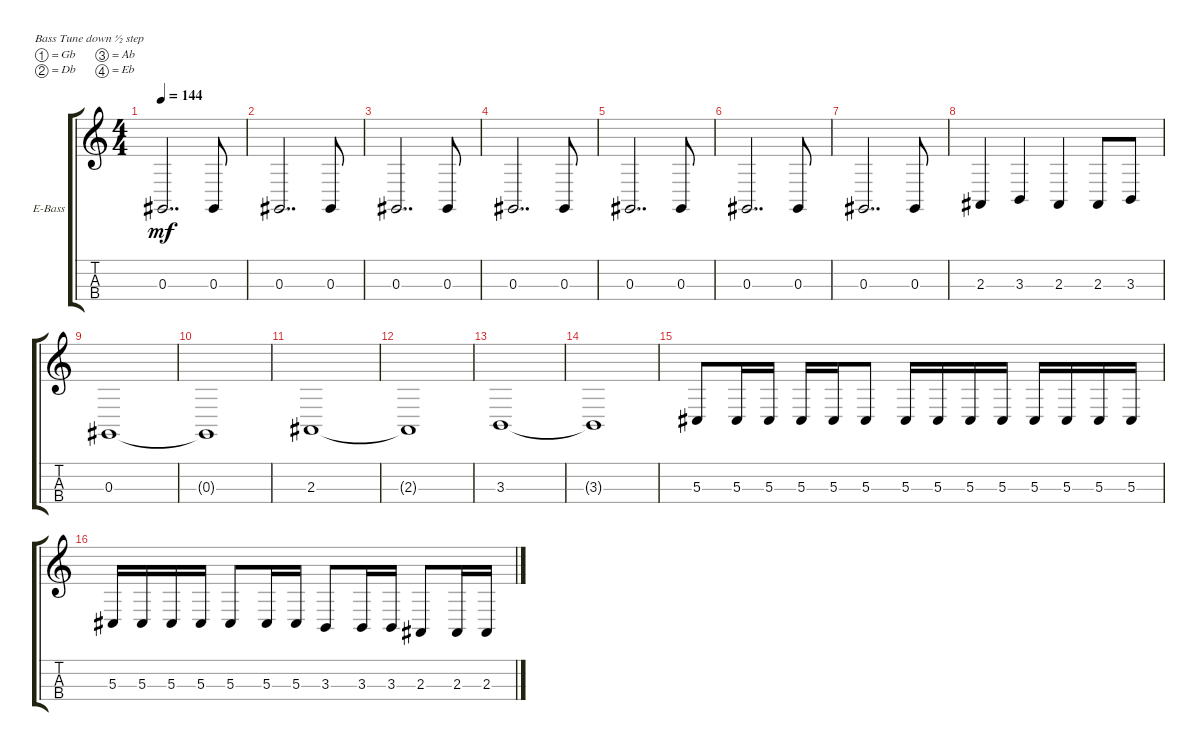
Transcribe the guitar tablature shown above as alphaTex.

\bracketExtendMode groupsimilarinstruments
\firstSystemTrackNameOrientation horizontal
\otherSystemsTrackNameOrientation horizontal
\track ("Bass" "E-Bass") {instrument electricbassfinger}
\staff {score tabs}
\tuning (Gb2 Db2 Ab1 Eb1)
\ts (4 4)
\tempo 144
\clef g2
\ks c
0.3.2{dd dy mf} 0.3.8 |
0.3.2{dd} 0.3.8 |
0.3.2{dd} 0.3.8 |
0.3.2{dd} 0.3.8 |
0.3.2{dd} 0.3.8 |
0.3.2{dd} 0.3.8 |
0.3.2{dd} 0.3.8 |
2.3.4 3.3.4 2.3.4 2.3.8 3.3.8 |
0.3.1 |
0.3{t}.1 |
2.3.1 |
2.3{t}.1 |
3.3.1 |
3.3{t}.1 |
5.3.8 5.3.16 5.3.16 5.3.16 5.3.16 5.3.8 5.3.16 5.3.16 5.3.16 5.3.16 5.3.16 5.3.16 5.3.16 5.3.16 |
5.3.16 5.3.16 5.3.16 5.3.16 5.3.8 5.3.16 5.3.16 3.3.8 3.3.16 3.3.16 2.3.8 2.3.16 2.3.16
